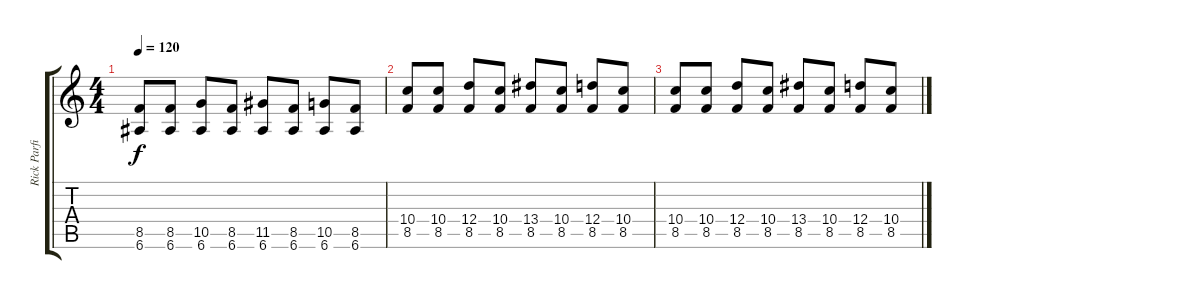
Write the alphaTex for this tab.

\track ("Rick Parfitt" "Rick Parfi") {instrument overdrivenguitar}
\staff {score tabs}
\tuning (E4 B3 G3 D3 A2 E2) {hide}
\ts (4 4)
\tempo 120
\clef g2
\ks c
(8.5 6.6).8{dy f} (8.5 6.6).8 (10.5 6.6).8 (8.5 6.6).8 (11.5 6.6).8 (8.5 6.6).8 (10.5 6.6).8 (8.5 6.6).8 |
(10.4 8.5).8 (10.4 8.5).8 (12.4 8.5).8 (10.4 8.5).8 (13.4 8.5).8 (10.4 8.5).8 (12.4 8.5).8 (10.4 8.5).8 |
(10.4 8.5).8 (10.4 8.5).8 (12.4 8.5).8 (10.4 8.5).8 (13.4 8.5).8 (10.4 8.5).8 (12.4 8.5).8 (10.4 8.5).8
